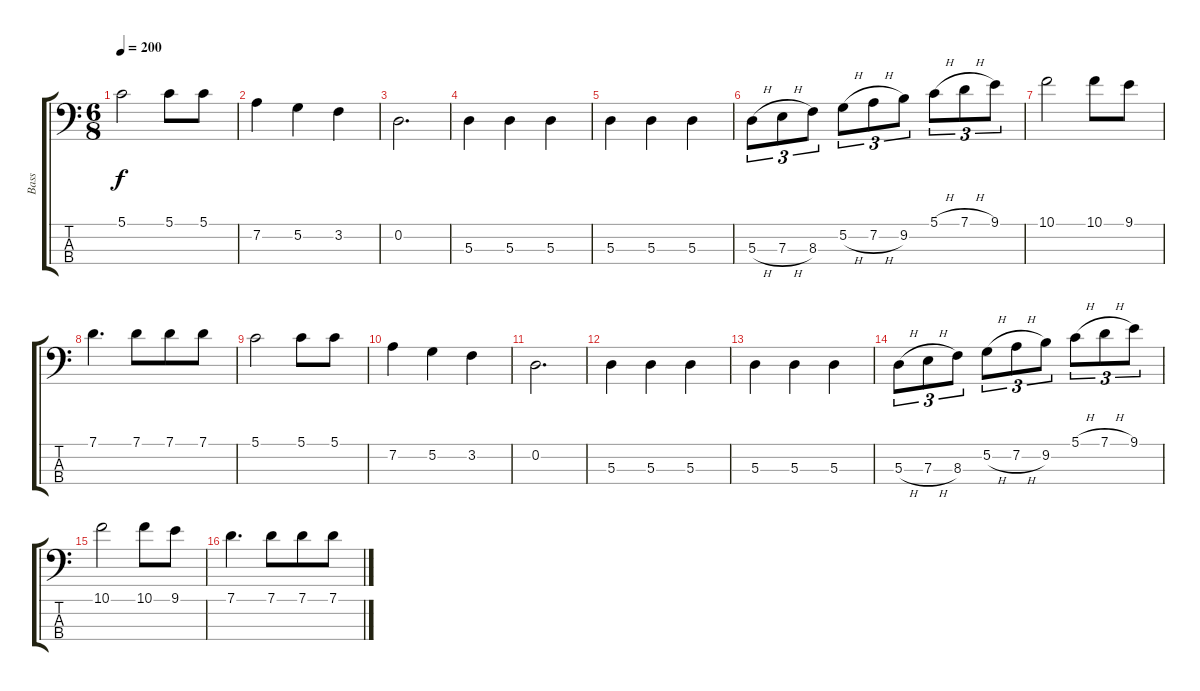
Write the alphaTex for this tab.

\track ("Bass" "Bass") {instrument electricbassfinger}
\staff {score tabs}
\tuning (G2 D2 A1 E1) {hide}
\ts (6 8)
\tempo 200
\clef f4
\ks c
5.1.2{dy f} 5.1.8 5.1.8 |
7.2.4 5.2.4 3.2.4 |
0.2.2{d} |
5.3.4 5.3.4 5.3.4 |
5.3.4 5.3.4 5.3.4 |
5.3{h}.8{tu (3 2)} 7.3{h}.8{tu (3 2)} 8.3.8{tu (3 2)} 5.2{h}.8{tu (3 2)} 7.2{h}.8{tu (3 2)} 9.2.8{tu (3 2)} 5.1{h}.8{tu (3 2)} 7.1{h}.8{tu (3 2)} 9.1.8{tu (3 2)} |
10.1.2 10.1.8 9.1.8 |
7.1.4{d} 7.1.8 7.1.8 7.1.8 |
5.1.2 5.1.8 5.1.8 |
7.2.4 5.2.4 3.2.4 |
0.2.2{d} |
5.3.4 5.3.4 5.3.4 |
5.3.4 5.3.4 5.3.4 |
5.3{h}.8{tu (3 2)} 7.3{h}.8{tu (3 2)} 8.3.8{tu (3 2)} 5.2{h}.8{tu (3 2)} 7.2{h}.8{tu (3 2)} 9.2.8{tu (3 2)} 5.1{h}.8{tu (3 2)} 7.1{h}.8{tu (3 2)} 9.1.8{tu (3 2)} |
10.1.2 10.1.8 9.1.8 |
7.1.4{d} 7.1.8 7.1.8 7.1.8
